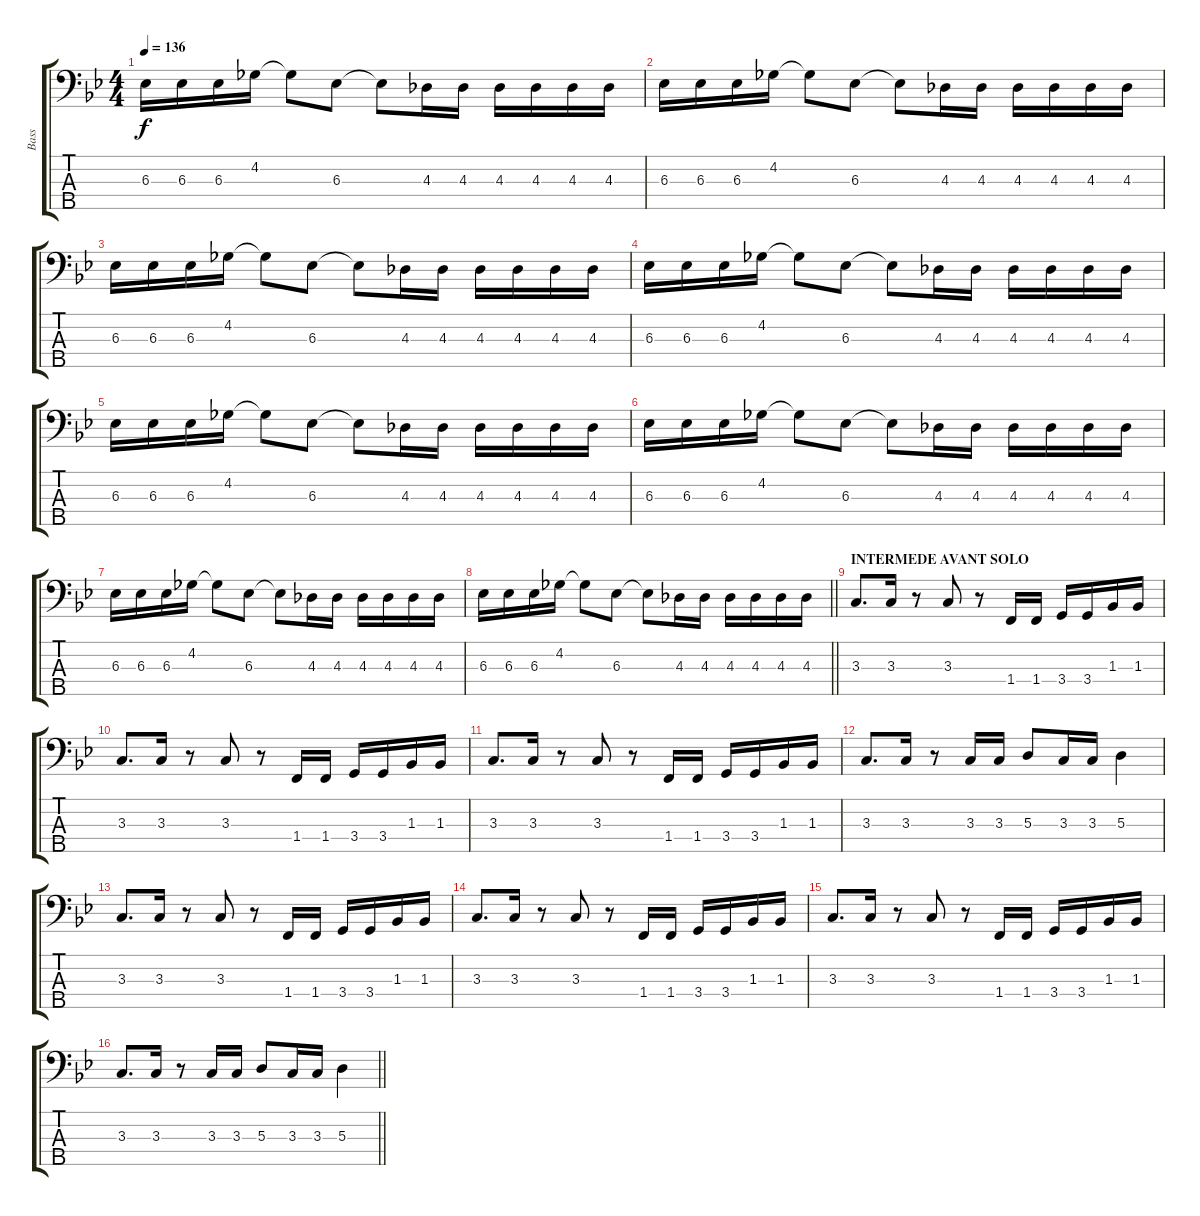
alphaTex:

\track ("Bass" "Bass") {instrument electricbassfinger}
\staff {score tabs}
\tuning (G2 D2 A1 E1 B0) {hide}
\ts (4 4)
\tempo 136
\clef f4
\ks bb
6.3.16{dy f} 6.3.16 6.3.16 4.2.16 4.2{t}.8 6.3.8 6.3{t}.8 4.3.16 4.3.16 4.3.16 4.3.16 4.3.16 4.3.16 |
6.3.16 6.3.16 6.3.16 4.2.16 4.2{t}.8 6.3.8 6.3{t}.8 4.3.16 4.3.16 4.3.16 4.3.16 4.3.16 4.3.16 |
6.3.16 6.3.16 6.3.16 4.2.16 4.2{t}.8 6.3.8 6.3{t}.8 4.3.16 4.3.16 4.3.16 4.3.16 4.3.16 4.3.16 |
6.3.16 6.3.16 6.3.16 4.2.16 4.2{t}.8 6.3.8 6.3{t}.8 4.3.16 4.3.16 4.3.16 4.3.16 4.3.16 4.3.16 |
6.3.16 6.3.16 6.3.16 4.2.16 4.2{t}.8 6.3.8 6.3{t}.8 4.3.16 4.3.16 4.3.16 4.3.16 4.3.16 4.3.16 |
6.3.16 6.3.16 6.3.16 4.2.16 4.2{t}.8 6.3.8 6.3{t}.8 4.3.16 4.3.16 4.3.16 4.3.16 4.3.16 4.3.16 |
6.3.16 6.3.16 6.3.16 4.2.16 4.2{t}.8 6.3.8 6.3{t}.8 4.3.16 4.3.16 4.3.16 4.3.16 4.3.16 4.3.16 |
\barLineRight lightlight
6.3.16 6.3.16 6.3.16 4.2.16 4.2{t}.8 6.3.8 6.3{t}.8 4.3.16 4.3.16 4.3.16 4.3.16 4.3.16 4.3.16 |
\section ("" "INTERMEDE AVANT SOLO")
3.3.8{d} 3.3.16 r.8 3.3.8 r.8 1.4.16 1.4.16 3.4.16 3.4.16 1.3.16 1.3.16 |
3.3.8{d} 3.3.16 r.8 3.3.8 r.8 1.4.16 1.4.16 3.4.16 3.4.16 1.3.16 1.3.16 |
3.3.8{d} 3.3.16 r.8 3.3.8 r.8 1.4.16 1.4.16 3.4.16 3.4.16 1.3.16 1.3.16 |
3.3.8{d} 3.3.16 r.8 3.3.16 3.3.16 5.3.8 3.3.16 3.3.16 5.3.4 |
3.3.8{d} 3.3.16 r.8 3.3.8 r.8 1.4.16 1.4.16 3.4.16 3.4.16 1.3.16 1.3.16 |
3.3.8{d} 3.3.16 r.8 3.3.8 r.8 1.4.16 1.4.16 3.4.16 3.4.16 1.3.16 1.3.16 |
3.3.8{d} 3.3.16 r.8 3.3.8 r.8 1.4.16 1.4.16 3.4.16 3.4.16 1.3.16 1.3.16 |
\barLineRight lightlight
3.3.8{d} 3.3.16 r.8 3.3.16 3.3.16 5.3.8 3.3.16 3.3.16 5.3.4
